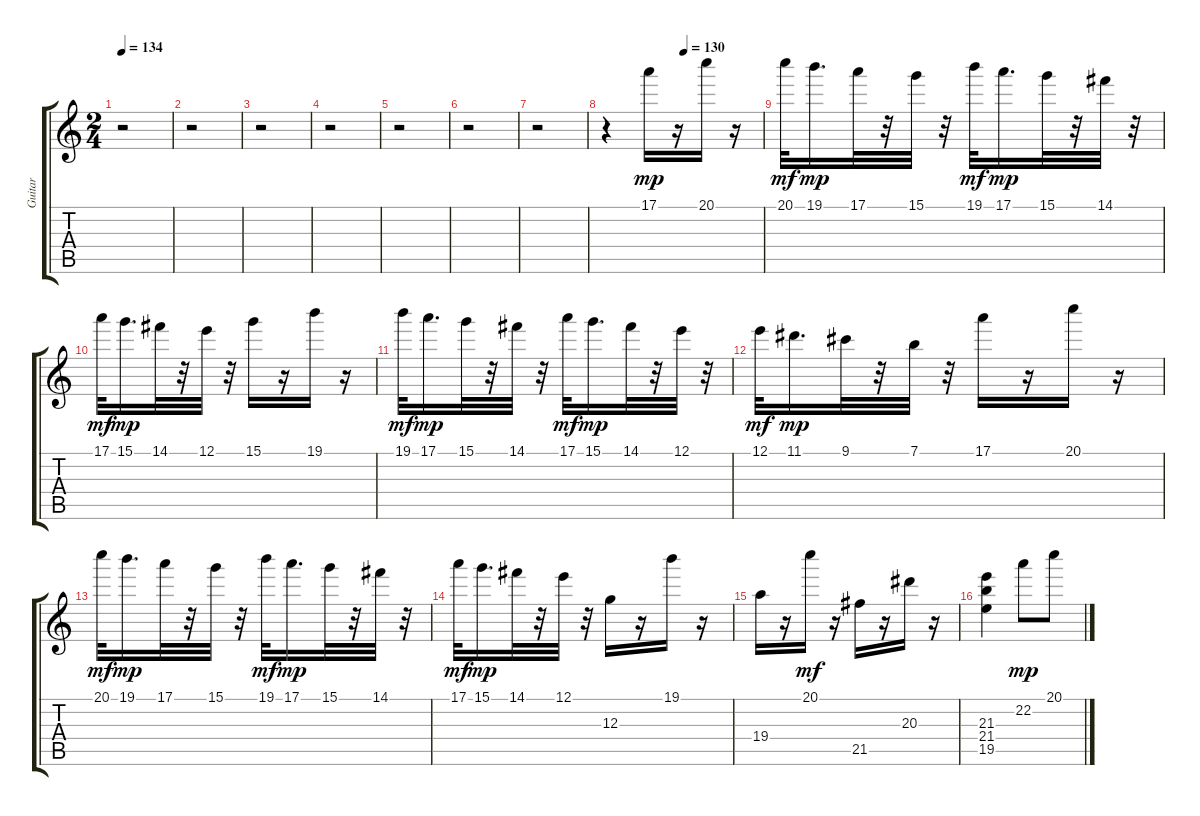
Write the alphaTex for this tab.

\track ("Guitar" "Guitar") {instrument acousticguitarnylon}
\staff {score tabs}
\tuning (E4 B3 G3 D3 A2 E2) {hide}
\ts (2 4)
\tempo 134
\clef g2
\ks c
r.2{dy mf} |
r.2 |
r.2 |
r.2 |
r.2 |
r.2 |
r.2 |
\tempo (130 0.5)
r.4 17.1.16{dy mp} r.16 20.1.16 r.16 |
20.1.32{dy mf} 19.1.16{d dy mp} 17.1.32 r.32 15.1.32 r.32 19.1.32{dy mf} 17.1.16{d dy mp} 15.1.32 r.32 14.1.32 r.32 |
17.1.32{dy mf} 15.1.16{d dy mp} 14.1.32 r.32 12.1.32 r.32 15.1.16 r.16 19.1.16 r.16 |
19.1.32{dy mf} 17.1.16{d dy mp} 15.1.32 r.32 14.1.32 r.32 17.1.32{dy mf} 15.1.16{d dy mp} 14.1.32 r.32 12.1.32 r.32 |
12.1.32{dy mf} 11.1.16{d dy mp} 9.1.32 r.32 7.1.32 r.32 17.1.16 r.16 20.1.16 r.16 |
20.1.32{dy mf} 19.1.16{d dy mp} 17.1.32 r.32 15.1.32 r.32 19.1.32{dy mf} 17.1.16{d dy mp} 15.1.32 r.32 14.1.32 r.32 |
17.1.32{dy mf} 15.1.16{d dy mp} 14.1.32 r.32 12.1.32 r.32 12.3.16 r.16 19.1.16 r.16 |
19.4.16 r.16 20.1.16{dy mf} r.16 21.5.16 r.16 20.3.16 r.16 |
(21.3 21.4 19.5).4 22.2.8{dy mp} 20.1.8
